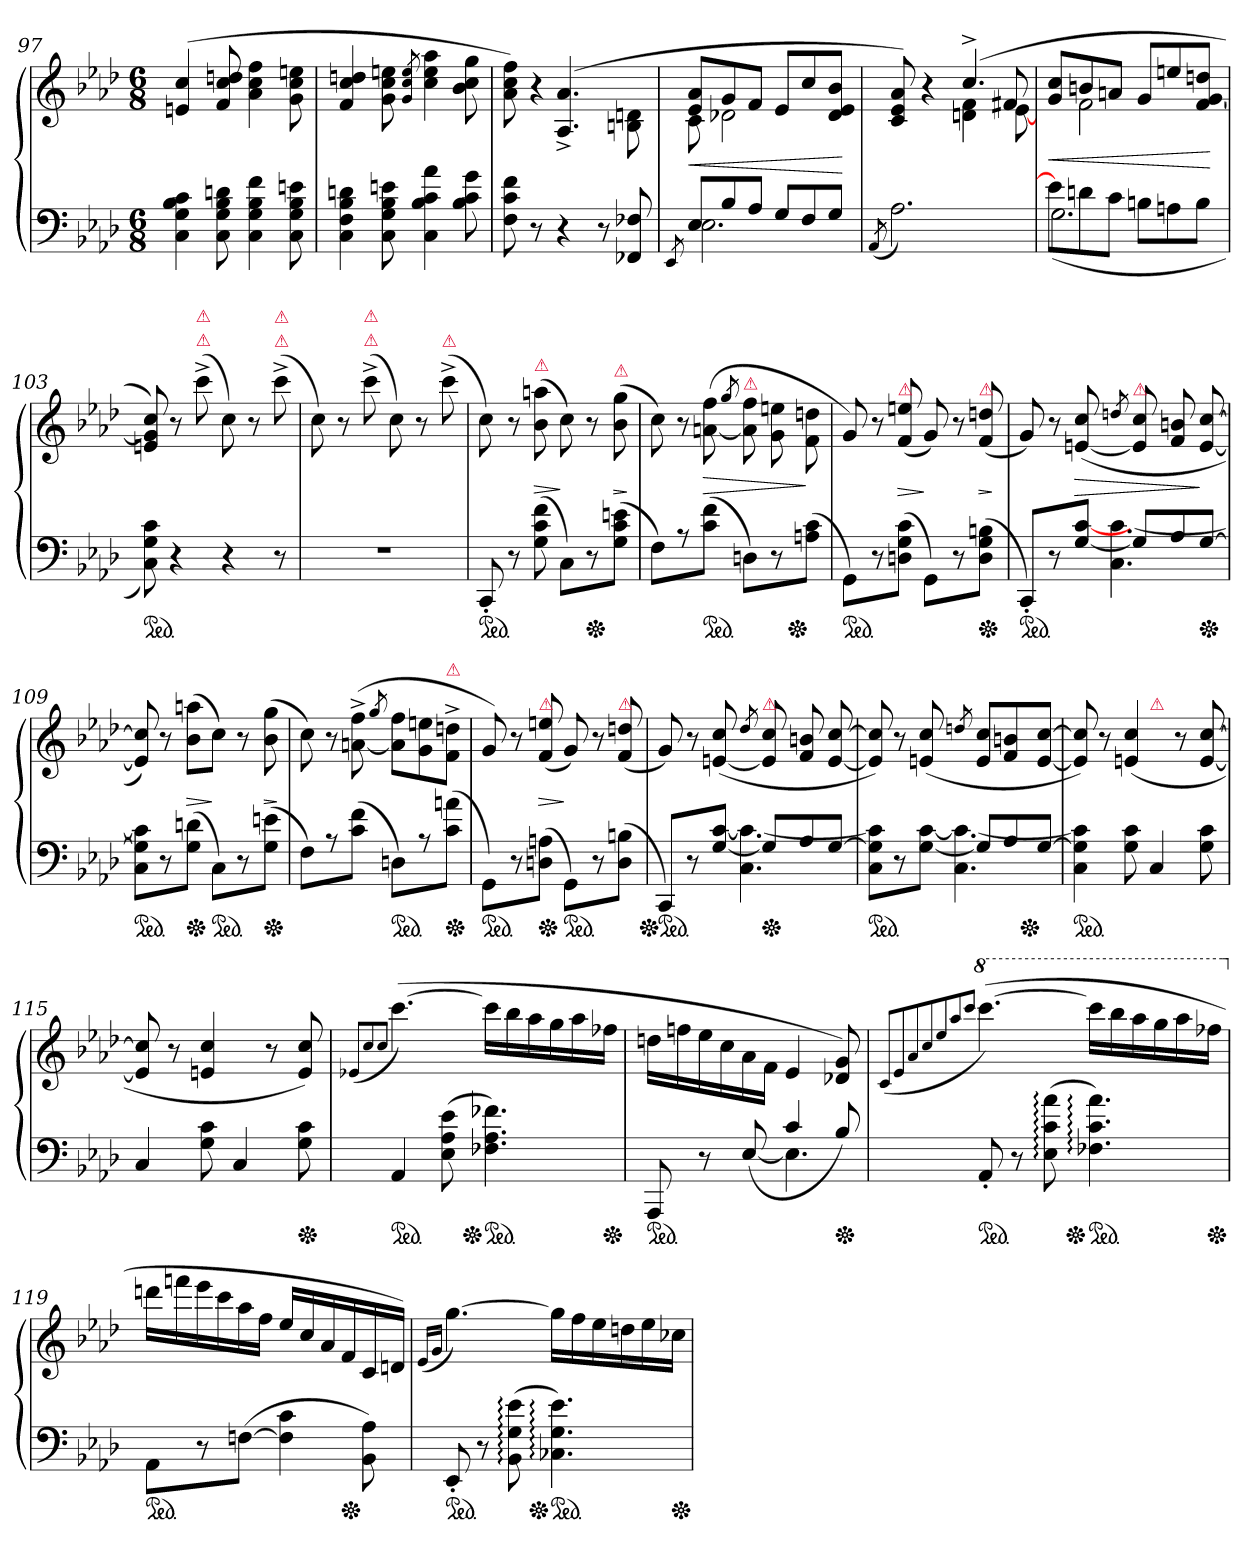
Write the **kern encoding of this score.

**kern	**kern	**dynam
*part1	*part1	*part1
*staff2	*staff1	*staff1/2
*clefF4	*clefG2	*
*k[b-e-a-d-]	*k[b-e-a-d-]	*
*A-:	*A-:	*
*M6/8	*M6/8	*
=97	=97	=97
4C 4G 4B- 4c	(>4en/ 4cc/	.
8C 8G 8B- 8dn	8f/ 8cc/ 8ddn/	.
4C 4G 4B- 4f	4a- 4cc 4ff	.
8C 8G 8B- 8en	8g 8cc 8een	.
=98	=98	=98
4C 4F 4B- 4dn	4f/ 4cc/ 4ddn/	.
8C 8G 8B- 8en	8g 8cc 8een	.
.	8qg/ 8qcc/ 8qee/	.
4C 4B- 4c 4a-	4cc 4ee 4aa-	.
8B- 8c 8g	8b- 8cc 8gg	.
=99	=99	=99
8F 8c 8f	8a- 8cc 8ff)	.
!	!LO:N:vis=4	!
8r	8r	.
4r	(>4.A-^/ 4.a-^/	.
8r	.	.
8FF-X/ 8F-X/	8Bn\ 8dn\	.
=100	=100	=100
8qEE-/	.	.
!LO:N:vis=2.	!	!
*^	*^	*
8E-	2.E-	8e- 8a-L	8c	<
8B-	.	8g	2d-X	.
8A-J	.	8fJ	.	.
8GL	.	8e-L	.	.
8F	.	8cc	.	.
8GJ	.	8d- 8e- 8b-J	8ryy	.
*v	*v	*	*	*
*	*v	*v	*
.	.	[
=101	=101	=101
(>8qAA-/	.	.
*	*^	*
2.A-)	8c 8e- 8a-)	8ryy	.
.	4r	4ryy	.
!	!LO:N:vis=4.	!	!
.	(>4cc^	4dn 4f	.
.	8f#X	[>8e-	.
=102	=102	=102	=102
*^	*	*	*
8e-\L]	(>2.G	8g 8ccL	8ryy	<
8dn\	.	8bn	2f	.
8c\J	.	8anJ	.	.
8Bn\L	.	8gL	.	.
8An\	.	8een	.	.
8B\J	.	8f [8g 8ddnJ	8ryy	.
*v	*v	*	*	*
*	*v	*v	*
.	.	[
=103	=103	=103
*ped	*	*
8C 8G 8c)	8en 8g] 8cc)	.
4r	8r	.
!	!LO:TX:a:color=crimson:t=⚠	!
!	!LO:TX:a:color=crimson:t=⚠	!
.	(>8ccc^<	.
4r	8cc)	.
.	8r	.
!	!LO:TX:a:color=crimson:t=⚠	!
!	!LO:TX:a:color=crimson:t=⚠	!
8r	(>8ccc^<	.
=104	=104	=104
2.rF	8cc)	.
.	8r	.
!	!LO:TX:a:color=crimson:t=⚠	!
!	!LO:TX:a:color=crimson:t=⚠	!
.	(>8ccc^<	.
.	8cc)	.
.	8r	.
!	!LO:TX:a:color=crimson:t=⚠	!
.	(>8ccc^<	.
=105	=105	=105
*ped	*	*
8CC'	8cc)	.
8r	8r	.
!	!LO:TX:a:color=crimson:t=⚠	!
(>8G 8c 8f	(>8b- 8aan	>
8CL)	8cc)	]
*Xped	*	*
8r	8r	.
!	!LO:TX:a:color=crimson:t=⚠	!
(>8G 8c 8enJ	(>8b- 8gg	>
.	.	]
=106	=106	=106
*	*^	*
8FL)	8cc)	2ryy	.
8r	8r	.	.
*ped	*	*	*
(>8c 8fJ	(>[8an 8ff	.	>
.	8qgg/	.	.
!	!LO:TX:a:color=crimson:t=⚠	!	!
8DnL)	8a] 8ff	.	.
8r	8g 8een	16ryy	.
*Xped	*	*	*
.	.	8.ryy	.
(8An 8cJ	8f\ 8ddn\	.	]
*	*v	*v	*
=107	=107	=107
*ped	*	*
8GG\L)	8g/)	.
8r	8r	.
!	!LO:TX:a:color=crimson:t=⚠	!
(>8Dn 8G 8cJ	(<8f/ 8een/	>
8GG\L)	8g)	]
8r	8r	.
!	!LO:TX:a:color=crimson:t=⚠	!
*Xped	*	*
(8D 8G 8BnJ	(<8f/ 8ddn/	>
.	.	]
=108	=108	=108
*^	*	*
!LO:TX:a:color=crimson:t=⚠	!	!	!
*ped	*	*	*
4.ryy	8CC'</L)	8g/)	.
.	8r	8r	.
.	[>8G\ [>8c\J	(>[8en/ 8cc/	>
.	.	8qddn/	.
!	!	!LO:TX:a:color=crimson:t=⚠	!
8GL]	4.C [4.c	8e]/ 8cc/	.
8A-	.	8f 8bn	.
*Xped	*	*	*
[8GJ	.	[8e [8cc	]
*v	*v	*	*
=109	=109	=109
*ped	*	*
8C 8G] 8c]L	8e]/ 8cc]/)	.
8r	8r	.
*Xped	*	*
(8G 8dnJ	(>8b- 8aanL	>
*ped	*	*
8CL)	8ccJ)	]
8r	8r	.
*Xped	*	*
(8G 8enJ	(8b- 8gg	>
.	.	]
=110	=110	=110
8FL)	8cc)	.
8r	8r	.
(8c 8fJ	(>[8an^< 8ff^<	.
.	8qgg/	.
*ped	*	*
8DnL)	8a] 8ffL	.
8r	8g 8een	.
!	!LO:TX:a:color=crimson:t=⚠	!
*Xped	*	*
(8c 8anJ	8f^< 8ddn^<J	.
=111	=111	=111
*ped	*	*
8GG\L)	8g/)	.
8r	8r	.
!	!LO:TX:a:color=crimson:t=⚠	!
*Xped	*	*
(>8Dn 8AnJ	(<8f/ 8een/	>
*ped	*	*
8GG\L)	8g)	]
8r	8r	.
!	!LO:TX:a:color=crimson:t=⚠	!
(8D 8BnJ	(<8f/ 8ddn/	.
=112	=112	=112
*^	*	*
!LO:TX:a:color=crimson:t=⚠	!	!	!
*Xped	*	*	*
*ped	*	*	*
4.ryy	8CC/L)	8g/)	.
.	8r	8r	.
.	[>8G\ [>8c\J	(>[8en/ 8cc/	.
.	.	8qdd-	.
!	!	!LO:TX:a:color=crimson:t=⚠	!
*Xped	*	*	*
8GL]	4.C 4.c_	8e]/ 8cc/	.
8A-	.	8f 8bn	.
[8GJ	.	[8e [8cc	.
=113	=113	=113	=113
*ped	*	*	*
*	*	*^	*
4.ryy	8C 8G] 8c]L	8en]/ 8cc]/)	2ryy	.
.	8r	8r	.	.
.	[>8G [>8cJ	(>8e/ 8cc/	.	.
.	.	8qddn/	.	.
8GL]	4.C 4.c_	8e/ 8cc/L	.	.
8A-	.	8f 8bn	16ryy	.
*Xped	*	*	*	*
.	.	.	8.ryy	.
[8GJ	.	[8e [8ccJ	.	.
*v	*v	*	*	*
=114	=114	=114	=114
*ped	*	*	*
4C 4G] 4c]	8en]/ 8cc]/)	4.ryy	.
.	8r	.	.
8G 8c	(>4e/ 4cc/	.	.
!	!	!LO:TX:a:color=crimson:t=⚠	!
4C/	.	4.ryy	.
.	8r	.	.
8G 8c	[8e/ [8cc/	.	.
*	*v	*v	*
=115	=115	=115
4C/	8en]/ 8cc]/	.
.	8r	.
8G 8c	4e/ 4cc/	.
4C/	.	.
.	8r	.
*Xped	*	*
8G 8c	8e/ 8cc/)	.
=116	=116	=116
.	(>8qqe-X/L	.
.	8qqcc/	.
.	8qqcc/J	.
*ped	*	*
*	*^	*
4AA-	(>[4.ccc)	4ryy	.
(>8E- 8A- 8e-	.	16ryy	.
*Xped	*	*	*
.	.	4..ryy	.
*ped	*	*	*
4.F-X 4.A- 4.f-X)	16cccLL]	.	.
.	16bb-	.	.
.	16aa-	.	.
.	16gg	.	.
.	16aa-	.	.
*Xped	*	*	*
.	16ff-XJJ	.	.
*	*v	*v	*
=117	=117	=117
*^	*	*
*ped	*	*	*
8AAA-	4.ryy	16ddnLL	.
.	.	16ffn	.
8r	.	16ee-	.
.	.	16cc	.
(>[8E-/	.	16a-	.
.	.	16fJJ	.
4c	4.E-]	4e-	.
*Xped	*	*	*
8B-)	.	8d-X 8g)	.
*v	*v	*	*
=118	=118	=118
.	(<8qqc/L	.
.	8qqe-/	.
.	8qqa-/	.
.	8qqcc/	.
.	8qqee-/	.
.	8qqaa-/	.
.	8qqccc/J	.
*	*8va	*
*ped	*	*
*	*^	*
8AA-'	(>[4.cccc)	4ryy	.
8r	.	.	.
(>8E-: 8c: 8a-:	.	16ryy	.
*Xped	*	*	*
.	.	4..ryy	.
*ped	*	*	*
4.F-X: 4.c: 4.a-:)	16ccccLL]	.	.
.	16bbb-	.	.
.	16aaa-	.	.
.	16ggg	.	.
.	16aaa-	.	.
*Xped	*	*	*
.	16fff-XJJ	.	.
*	*v	*v	*
=119	=119	=119
*	*X8va	*
*	*^	*
!	!LO:TX:a:t=loco.	!	!
*	*v	*v	*
*ped	*	*
8AA-\L	16dddnLL	.
.	16fffn	.
8r	16eee-	.
.	16ccc	.
(>[8FnJ	16aa-	.
.	16ffJJ	.
4F] 4c	16ee-/LL	.
.	16cc	.
.	16a-	.
*Xped	*	*
.	16f	.
8BB- 8A-)	16c	.
.	16dnJJ)	.
=120	=120	=120
.	(>16qqe-/LL	.
.	16qqg/JJ	.
*ped	*	*
*	*^	*
8EE-'	[4.gg)	4ryy	.
8r	.	.	.
(>8BB-: 8G: 8e-:	.	16ryy	.
*Xped	*	*	*
.	.	4..ryy	.
*ped	*	*	*
4.C-X: 4.G: 4.e-:)	16ggLL]	.	.
.	16ff	.	.
.	16ee-	.	.
.	16ddn	.	.
.	16ee-	.	.
*Xped	*	*	*
.	16cc-XJJ	.	.
*	*v	*v	*
=	=	=
*-	*-	*-
